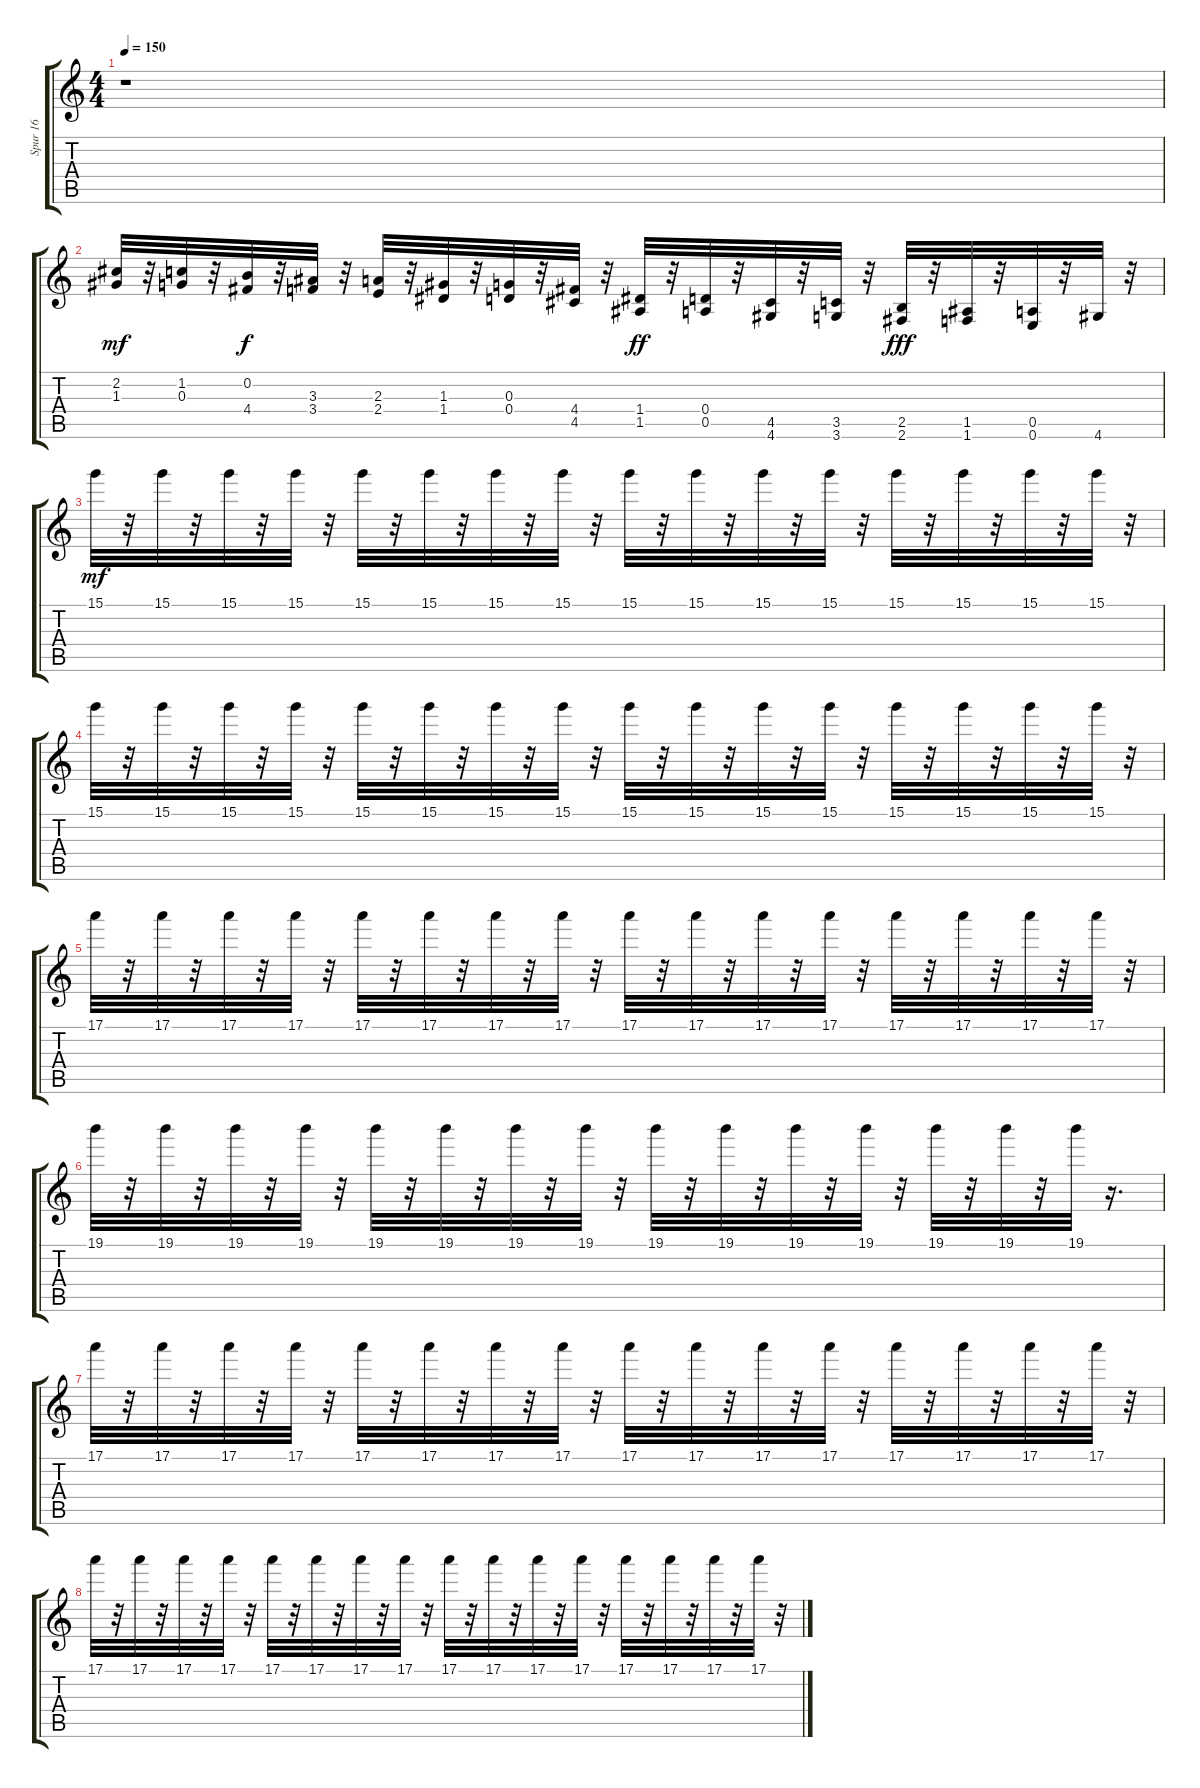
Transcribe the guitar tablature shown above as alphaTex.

\track ("Spur 16" "Spur 16") {instrument overdrivenguitar}
\staff {score tabs}
\tuning (E4 B3 G3 D3 A2 E2) {hide}
\ts (4 4)
\tempo 150
\clef g2
\ks c
r.1{dy fff} |
(2.2 1.3).32{dy mf} r.32 (1.2 0.3).32 r.32 (0.2 4.4).32{dy f} r.32 (3.3 3.4).32 r.32 (2.3 2.4).32 r.32 (1.3 1.4).32 r.32 (0.3 0.4).32 r.32 (4.4 4.5).32 r.32 (1.4 1.5).32{dy ff} r.32 (0.4 0.5).32 r.32 (4.5 4.6).32 r.32 (3.5 3.6).32 r.32 (2.5 2.6).32{dy fff} r.32 (1.5 1.6).32 r.32 (0.5 0.6).32 r.32 4.6.32 r.32 |
15.1.32{dy mf} r.32 15.1.32 r.32 15.1.32 r.32 15.1.32 r.32 15.1.32 r.32 15.1.32 r.32 15.1.32 r.32 15.1.32 r.32 15.1.32 r.32 15.1.32 r.32 15.1.32 r.32 15.1.32 r.32 15.1.32 r.32 15.1.32 r.32 15.1.32 r.32 15.1.32 r.32 |
15.1.32 r.32 15.1.32 r.32 15.1.32 r.32 15.1.32 r.32 15.1.32 r.32 15.1.32 r.32 15.1.32 r.32 15.1.32 r.32 15.1.32 r.32 15.1.32 r.32 15.1.32 r.32 15.1.32 r.32 15.1.32 r.32 15.1.32 r.32 15.1.32 r.32 15.1.32 r.32 |
17.1.32 r.32 17.1.32 r.32 17.1.32 r.32 17.1.32 r.32 17.1.32 r.32 17.1.32 r.32 17.1.32 r.32 17.1.32 r.32 17.1.32 r.32 17.1.32 r.32 17.1.32 r.32 17.1.32 r.32 17.1.32 r.32 17.1.32 r.32 17.1.32 r.32 17.1.32 r.32 |
19.1.32 r.32 19.1.32 r.32 19.1.32 r.32 19.1.32 r.32 19.1.32 r.32 19.1.32 r.32 19.1.32 r.32 19.1.32 r.32 19.1.32 r.32 19.1.32 r.32 19.1.32 r.32 19.1.32 r.32 19.1.32 r.32 19.1.32 r.32 19.1.32 r.16{d} |
17.1.32 r.32 17.1.32 r.32 17.1.32 r.32 17.1.32 r.32 17.1.32 r.32 17.1.32 r.32 17.1.32 r.32 17.1.32 r.32 17.1.32 r.32 17.1.32 r.32 17.1.32 r.32 17.1.32 r.32 17.1.32 r.32 17.1.32 r.32 17.1.32 r.32 17.1.32 r.32 |
17.1.32 r.32 17.1.32 r.32 17.1.32 r.32 17.1.32 r.32 17.1.32 r.32 17.1.32 r.32 17.1.32 r.32 17.1.32 r.32 17.1.32 r.32 17.1.32 r.32 17.1.32 r.32 17.1.32 r.32 17.1.32 r.32 17.1.32 r.32 17.1.32 r.32 17.1.32 r.32
